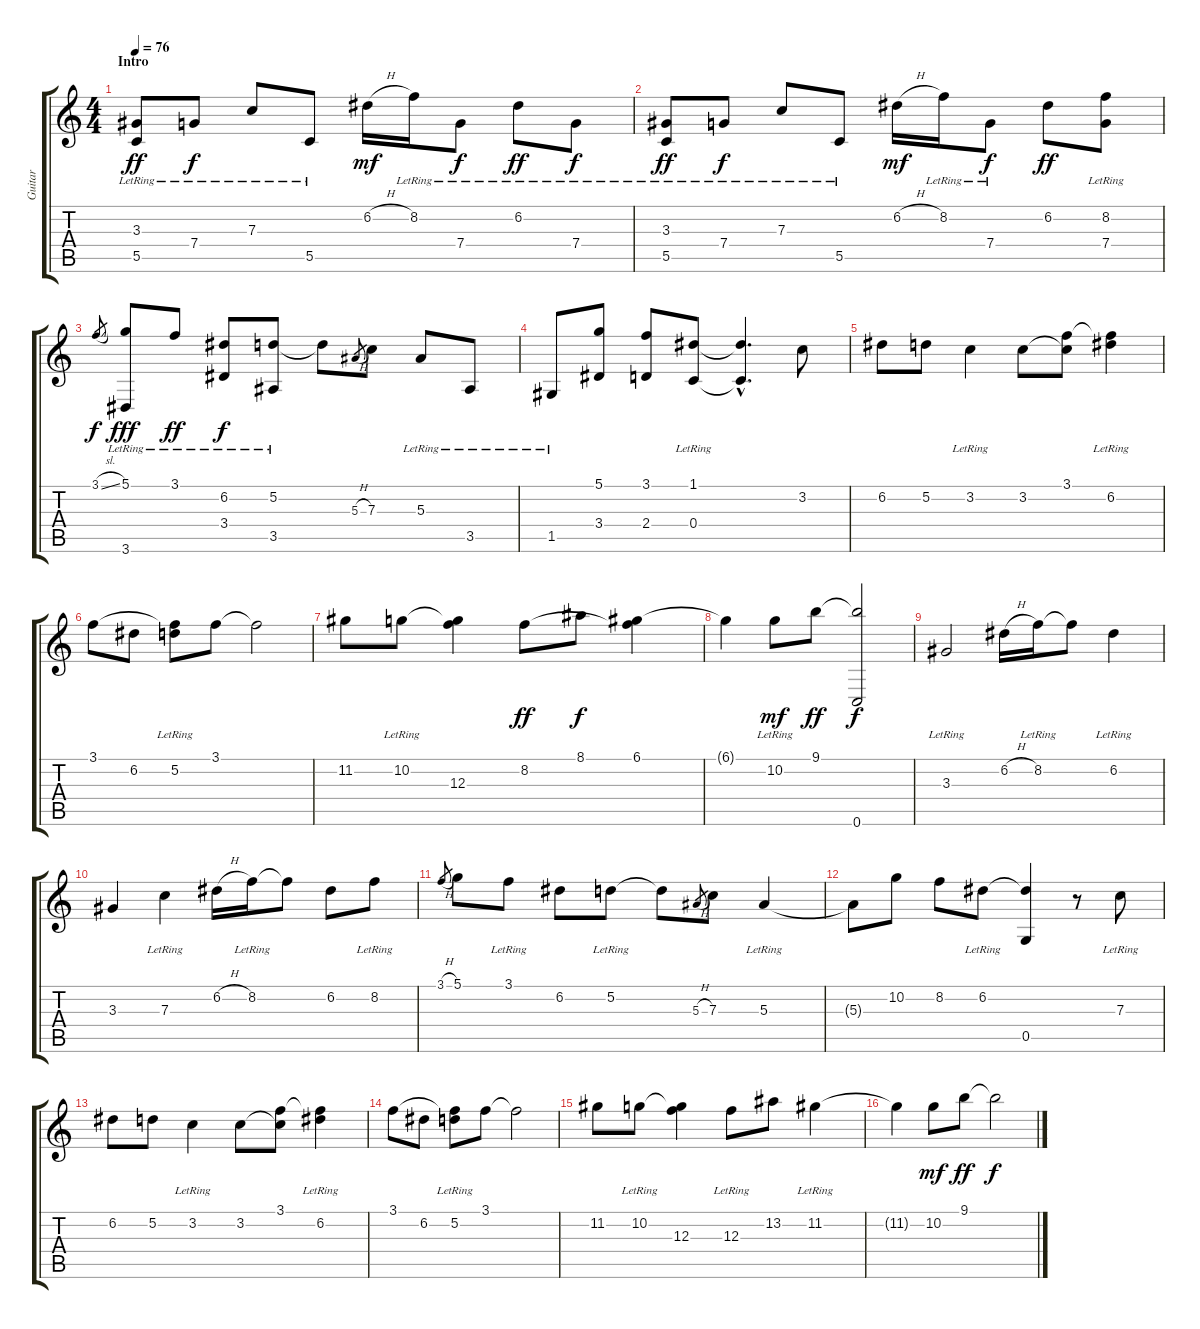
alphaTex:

\track ("Guitar" "Guitar") {instrument distortionguitar}
\staff {score tabs}
\tuning (D4 A3 F3 C3 G2 C2) {hide}
\ts (4 4)
\section ("" "Intro")
\tempo 76
\clef g2
\ks c
(3.3{lr} 5.5{lr}).8{dy ff volume 16 balance 14 instrument acousticguitarsteel} 7.4{lr}.8{dy f} 7.3{lr}.8 5.5{lr}.8 6.2{h}.16{dy mf} 8.2{lr}.16 7.4{lr}.8{dy f} 6.2{lr}.8{dy ff} 7.4{lr}.8{dy f} |
(3.3{lr} 5.5{lr}).8{dy ff} 7.4{lr}.8{dy f} 7.3{lr}.8 5.5{lr}.8 6.2{h}.16{dy mf} 8.2{lr}.16 7.4{lr}.8{dy f} 6.2.8{dy ff} (8.2{lr} 7.4{lr}).8 |
3.1{sl}.8{gr dy f} (5.1 3.6{lr}).8{dy fff} 3.1{lr}.8{dy ff} (6.2 3.4{lr}).8{dy f} (5.2{lr} 3.5{lr}).8 5.2{t}.8 5.3{h}.8{gr} 7.3.8 5.3{lr}.8 3.5{lr}.8 |
1.5{lr}.8 (5.1 3.4).8 (3.1 2.4).8 (1.1{lr} 0.4{lr}).8 (1.1{hac t} 0.4{hac t}).4{d} 3.2.8 |
6.2.8 5.2.8 3.2{lr}.4 3.2.8 (3.1 3.2{t}).8 (3.1{t} 6.2{lr}).4 |
3.1.8 6.2.8 (3.1{t} 5.2{lr}).8 3.1.8 3.1{t}.2 |
11.2.8 10.2{lr}.8 (10.2{t} 12.3).4 8.2.8{dy ff} 8.1.8{dy f} (6.1 8.2{t}).4 |
6.1{t}.4 10.2{lr}.8{dy mf} 9.1.8{dy ff} (9.1{t} 0.6).2{dy f} |
3.3{lr}.2 6.2{h}.16 8.2{lr}.16 8.2{t}.8 6.2{lr}.4 |
3.3.4 7.3{lr}.4 6.2{h}.16 8.2{lr}.16 8.2{t}.8 6.2.8 8.2{lr}.8 |
3.1{h}.8{gr} 5.1.8 3.1{lr}.8 6.2.8 5.2{lr}.8 5.2{t}.8 5.3{h}.8{gr} 7.3.8 5.3{lr}.4 |
5.3{t}.8 10.2.8 8.2.8 6.2{lr}.8 (6.2{t} 0.5).4 r.8 7.3{lr}.8 |
6.2.8 5.2.8 3.2{lr}.4 3.2.8 (3.1 3.2{t}).8 (3.1{t} 6.2{lr}).4 |
3.1.8 6.2.8 (3.1{t} 5.2{lr}).8 3.1.8 3.1{t}.2 |
11.2.8 10.2{lr}.8 (10.2{t} 12.3).4 12.3{lr}.8 13.2.8 11.2{lr}.4 |
11.2{t}.4 10.2.8{dy mf} 9.1.8{dy ff} 9.1{t}.2{dy f}
